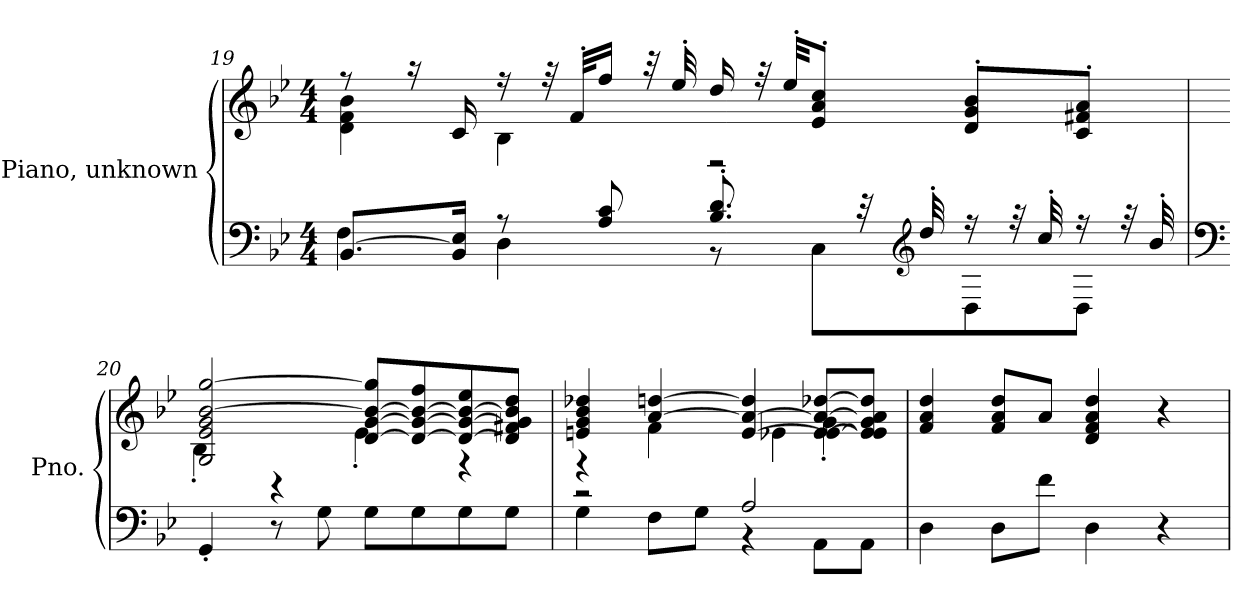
**kern	**kern
*part1	*part1
*staff2	*staff1
*I"Piano, unknown	*
*I'Pno.	*
!!LO:LB:g=z
*clefF4	*clefG2
*k[b-e-]	*k[b-e-]
*M4/4	*M4/4
=19	=19
*^	*^
[8.BB-/L	4F\	8r	4d\ 4f\ 4b-\
.	.	16r	.
16BB-/] 16E-/Jk	.	16c/	.
8r	4D\	16r	4B-\
.	.	32r	.
.	.	32f'/KLL	.
8A/ 8c/	.	16ff/JJ	.
.	.	32r	.
.	.	32ee-'/	.
8.B-/' 8.d/'	8r	16dd/	2r
.	.	32r	.
.	.	32ee-'/KKL	.
.	8C\L	8e-/' 8a/' 8cc/'J	.
32r	.	.	.
*clefG2	*	*	*
32dd'/	.	.	.
16r	8D\	8d/' 8g/' 8b-/'L	.
32r	.	.	.
32cc'/	.	.	.
16r	8D\J	8c/' 8f#X/' 8a/'J	.
32r	.	.	.
32b-'/	.	.	.
*v	*v	*	*
=20	=20	=20
*clefF4	*	*
4GG'/	2G/ 2e-/ 2g/ [2b-/ [2gg/	4B-'\
8r	.	4r
8G\	.	.
8G\L	[8d/ [8g/ 8b-/_ 8gg/]L	4e-'\
8G\	8d/_ 8g/_ 8b-/_ 8ff/	.
8G\	8d/_ 8g/_ 8b-/_ 8ee-/	4r
8G\J	8d/] 8f#X/ 8g/] 8b-/] 8dd/J	.
!!LO:LB:g=z	!!
=21	=21	=21
*^	*	*
2r	4G\	4en/ 4g/ 4b-/ 4dd-X/	4r
.	8F\L	[4a/ [4ddn/	4f\
.	8G\J	.	.
2A/	4r	[4e/ 4a/_ 4dd/]	4e-X\
.	8AA\L	[8e-/ 8e/_ 8a/_ [8dd-X/L	4g'\
.	8AA\J	8e-/] 8e/] 8g/ 8a/] 8dd-/]J	.
*v	*v	*	*
*	*v	*v
=22	=22
4D\	4f/ 4a/ 4dd/
8D\L	8f/ 8a/ 8dd/L
8f\J	8a/J
4D\	4d/ 4f/ 4a/ 4dd/
4r	4r
=	=
*-	*-
